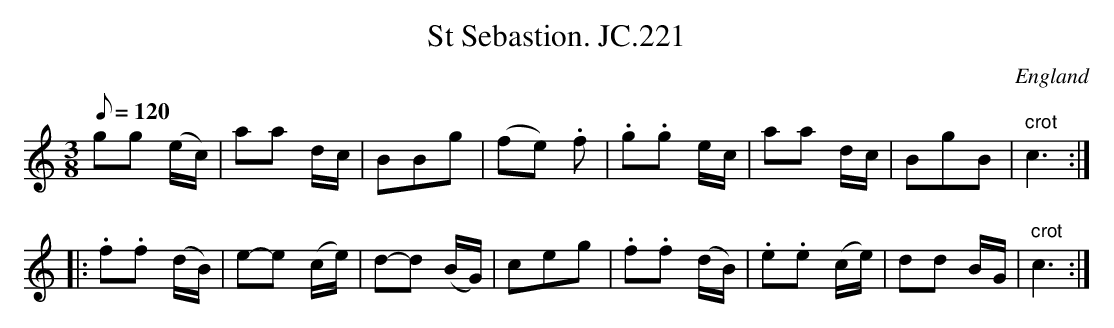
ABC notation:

X:1
T:St Sebastion. JC.221
L:1/8
M:3/8
O:England
Q:1/8=120
K:C
gg (e/c/)|aa d/c/|BBg|(fe) .f|\
.g.g e/c/|aa d/c/|BgB|" crot"c3:|!
|:.f.f (d/B/)|e-e (c/e/)|d-d (B/G/)|ceg|.f.f (d/B/)|\
.e.e (c/e/)|dd B/G/|" crot"c3:|
